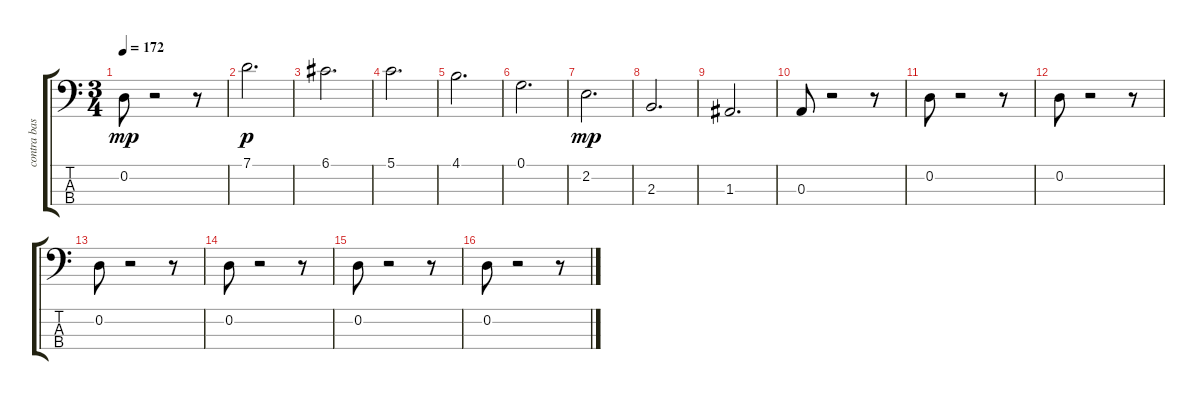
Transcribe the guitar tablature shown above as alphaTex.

\track ("contra basses" "contra bas") {instrument contrabass}
\staff {score tabs}
\tuning (G2 D2 A1 E1) {hide}
\ts (3 4)
\tempo 172
\clef f4
\ks c
0.2.8{dy mp} r.2 r.8 |
7.1.2{d dy p} |
6.1.2{d} |
5.1.2{d} |
4.1.2{d} |
0.1.2{d} |
2.2.2{d dy mp} |
2.3.2{d} |
1.3.2{d} |
0.3.8 r.2 r.8 |
0.2.8 r.2 r.8 |
0.2.8 r.2 r.8 |
0.2.8 r.2 r.8 |
0.2.8 r.2 r.8 |
0.2.8 r.2 r.8 |
0.2.8 r.2 r.8
